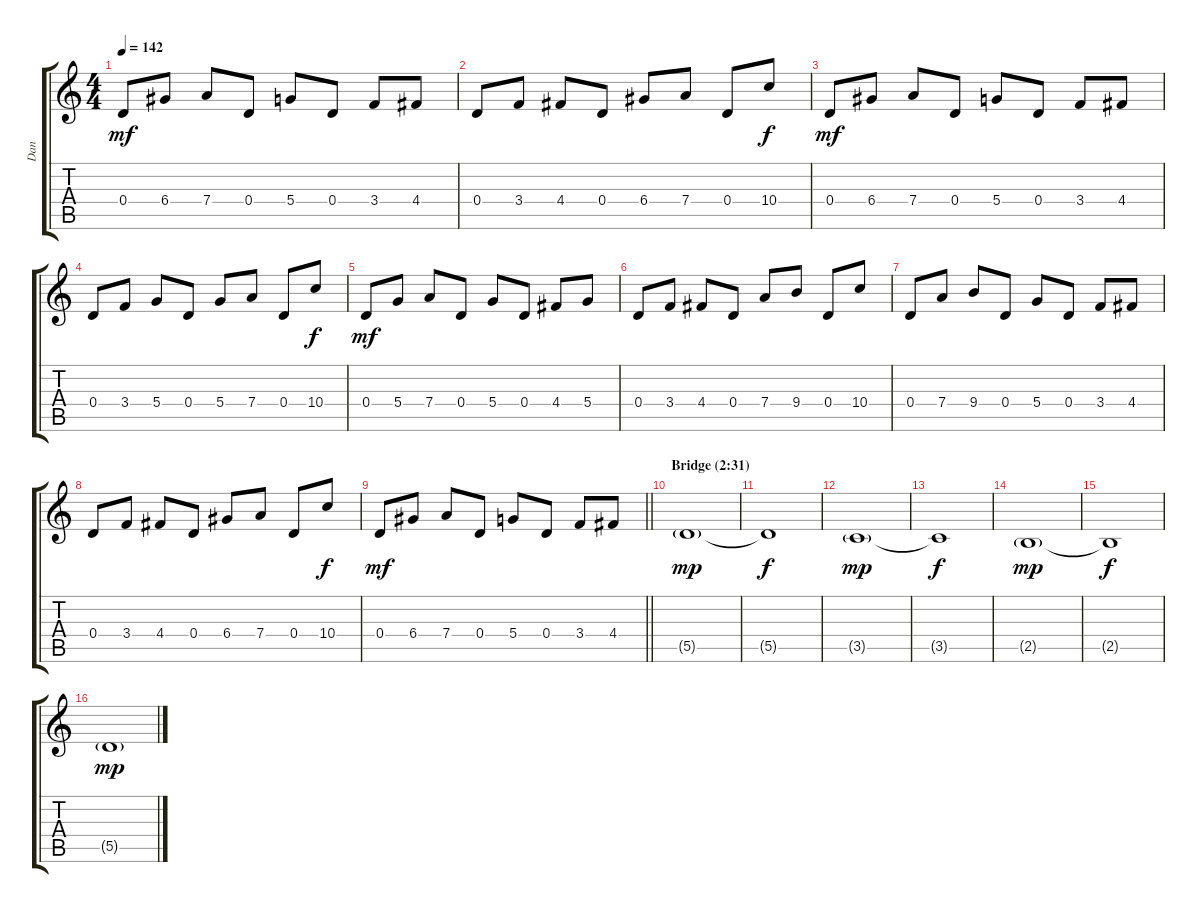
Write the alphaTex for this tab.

\track ("Dan" "Dan") {instrument distortionguitar}
\staff {score tabs}
\tuning (E4 B3 G3 D3 A2 D2) {hide}
\ts (4 4)
\tempo 142
\clef g2
\ks c
0.4.8{dy mf} 6.4.8 7.4.8 0.4.8 5.4.8 0.4.8 3.4.8 4.4.8 |
0.4.8 3.4.8 4.4.8 0.4.8 6.4.8 7.4.8 0.4.8 10.4.8{dy f} |
0.4.8{dy mf} 6.4.8 7.4.8 0.4.8 5.4.8 0.4.8 3.4.8 4.4.8 |
0.4.8 3.4.8 5.4.8 0.4.8 5.4.8 7.4.8 0.4.8 10.4.8{dy f} |
0.4.8{dy mf} 5.4.8 7.4.8 0.4.8 5.4.8 0.4.8 4.4.8 5.4.8 |
0.4.8 3.4.8 4.4.8 0.4.8 7.4.8 9.4.8 0.4.8 10.4.8 |
0.4.8 7.4.8 9.4.8 0.4.8 5.4.8 0.4.8 3.4.8 4.4.8 |
0.4.8 3.4.8 4.4.8 0.4.8 6.4.8 7.4.8 0.4.8 10.4.8{dy f} |
\barLineRight lightlight
0.4.8{dy mf} 6.4.8 7.4.8 0.4.8 5.4.8 0.4.8 3.4.8 4.4.8 |
\section ("" "Bridge (2:31)")
5.5{g}.1{dy mp} |
5.5{t}.1{dy f} |
3.5{g}.1{dy mp} |
3.5{t}.1{dy f} |
2.5{g}.1{dy mp} |
2.5{t}.1{dy f} |
5.5{g}.1{dy mp}
